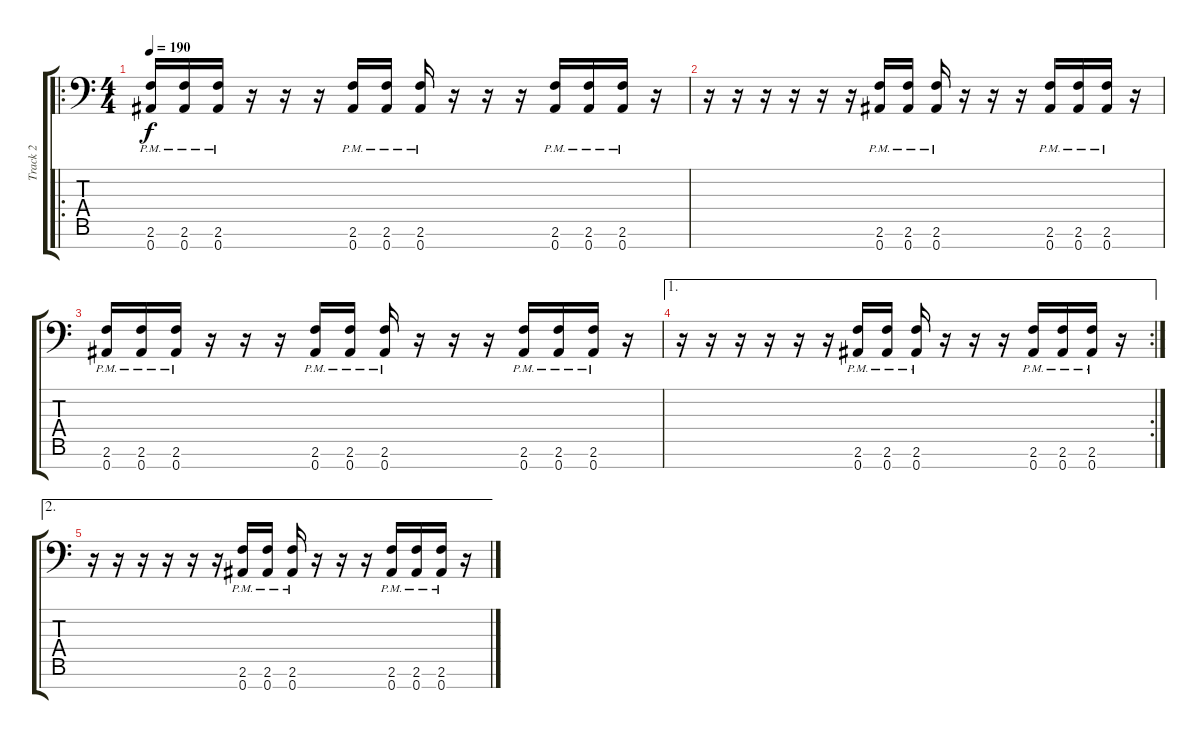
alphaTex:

\track ("Track 2" "Track 2") {instrument distortionguitar}
\staff {score tabs}
\tuning (Eb4 Bb3 Gb3 Db3 Ab2 Eb2 Bb1) {hide}
\ro
\ts (4 4)
\tempo 190
\clef f4
\ks c
(2.6{pm} 0.7{pm}).16{dy f} (2.6{pm} 0.7{pm}).16 (2.6{pm} 0.7{pm}).16 r.16 r.16 r.16 (2.6{pm} 0.7{pm}).16 (2.6{pm} 0.7{pm}).16 (2.6{pm} 0.7{pm}).16 r.16 r.16 r.16 (2.6{pm} 0.7{pm}).16 (2.6{pm} 0.7{pm}).16 (2.6{pm} 0.7{pm}).16 r.16 |
r.16 r.16 r.16 r.16 r.16 r.16 (2.6{pm} 0.7{pm}).16 (2.6{pm} 0.7{pm}).16 (2.6{pm} 0.7{pm}).16 r.16 r.16 r.16 (2.6{pm} 0.7{pm}).16 (2.6{pm} 0.7{pm}).16 (2.6{pm} 0.7{pm}).16 r.16 |
(2.6{pm} 0.7{pm}).16 (2.6{pm} 0.7{pm}).16 (2.6{pm} 0.7{pm}).16 r.16 r.16 r.16 (2.6{pm} 0.7{pm}).16 (2.6{pm} 0.7{pm}).16 (2.6{pm} 0.7{pm}).16 r.16 r.16 r.16 (2.6{pm} 0.7{pm}).16 (2.6{pm} 0.7{pm}).16 (2.6{pm} 0.7{pm}).16 r.16 |
\ae 1
\rc 2
r.16 r.16 r.16 r.16 r.16 r.16 (2.6{pm} 0.7{pm}).16 (2.6{pm} 0.7{pm}).16 (2.6{pm} 0.7{pm}).16 r.16 r.16 r.16 (2.6{pm} 0.7{pm}).16 (2.6{pm} 0.7{pm}).16 (2.6{pm} 0.7{pm}).16 r.16 |
\ae 2
r.16 r.16 r.16 r.16 r.16 r.16 (2.6{pm} 0.7{pm}).16 (2.6{pm} 0.7{pm}).16 (2.6{pm} 0.7{pm}).16 r.16 r.16 r.16 (2.6{pm} 0.7{pm}).16 (2.6{pm} 0.7{pm}).16 (2.6{pm} 0.7{pm}).16 r.16
